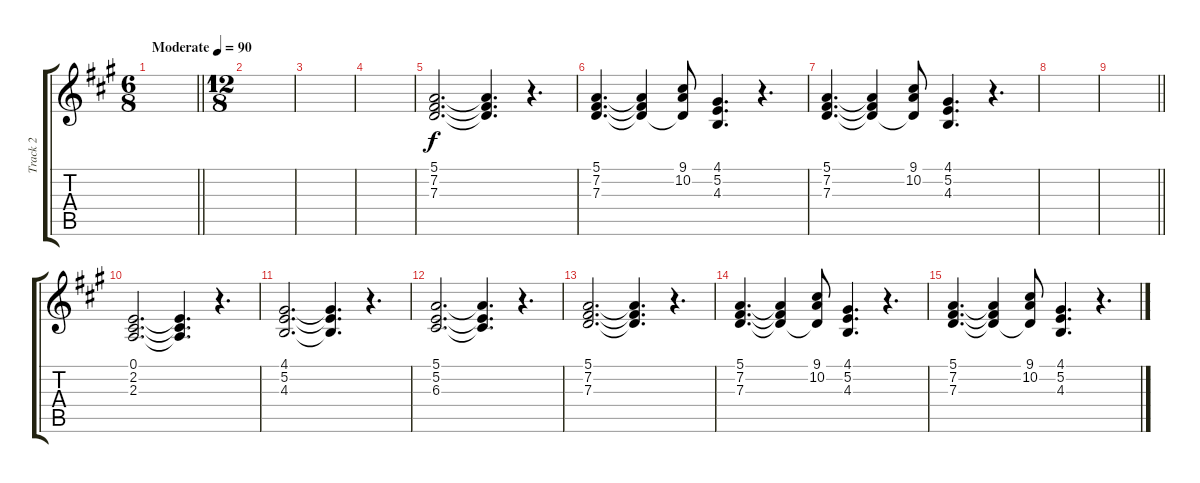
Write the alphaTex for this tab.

\track ("Track 2" "Track 2") {instrument choiraahs}
\staff {score tabs}
\tuning (E4 B3 G3 D3 A2 E2) {hide}
\ts (6 8)
\tempo (90 "Moderate")
\clef g2
\barLineRight lightlight
\ks a
|
\ts (12 8)
|
|
|
(5.1 7.2 7.3).2{d} (5.1{t} 7.2{t} 7.3{t}).4{d} r.4{d} |
(5.1 7.2 7.3).4{d} (5.1{t} 7.2{t} 7.3{t}).4 (9.1 10.2 7.3{t}).8 (4.1 5.2 4.3).4{d} r.4{d} |
(5.1 7.2 7.3).4{d} (5.1{t} 7.2{t} 7.3{t}).4 (9.1 10.2 7.3{t}).8 (4.1 5.2 4.3).4{d} r.4{d} |
|
\barLineRight lightlight
|
(0.1 2.2 2.3).2{d} (0.1{t} 2.2{t} 2.3{t}).4{d} r.4{d} |
(4.1 5.2 4.3).2{d} (4.1{t} 5.2{t} 4.3{t}).4{d} r.4{d} |
(5.1 5.2 6.3).2{d} (5.1{t} 5.2{t} 6.3{t}).4{d} r.4{d} |
(5.1 7.2 7.3).2{d} (5.1{t} 7.2{t} 7.3{t}).4{d} r.4{d} |
(5.1 7.2 7.3).4{d} (5.1{t} 7.2{t} 7.3{t}).4 (9.1 10.2 7.3{t}).8 (4.1 5.2 4.3).4{d} r.4{d} |
(5.1 7.2 7.3).4{d} (5.1{t} 7.2{t} 7.3{t}).4 (9.1 10.2 7.3{t}).8 (4.1 5.2 4.3).4{d} r.4{d}
